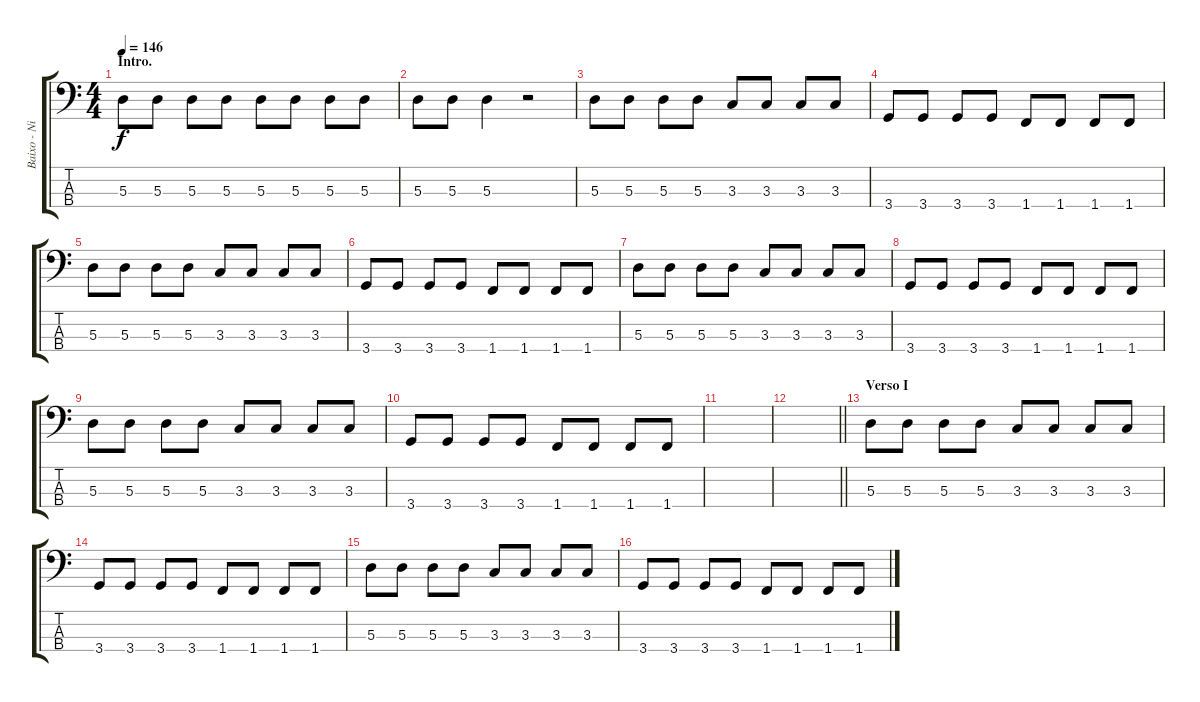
\track ("Baixo - Nikola" "Baixo - Ni") {instrument electricbasspick}
\staff {score tabs}
\tuning (G2 D2 A1 E1) {hide}
\ts (4 4)
\section ("" "Intro.")
\tempo 146
\clef f4
\ks c
5.3.8{dy f instrument electricbasspick} 5.3.8 5.3.8 5.3.8 5.3.8 5.3.8 5.3.8 5.3.8 |
5.3.8 5.3.8 5.3.4 r.2 |
5.3.8 5.3.8 5.3.8 5.3.8 3.3.8 3.3.8 3.3.8 3.3.8 |
3.4.8 3.4.8 3.4.8 3.4.8 1.4.8 1.4.8 1.4.8 1.4.8 |
5.3.8 5.3.8 5.3.8 5.3.8 3.3.8 3.3.8 3.3.8 3.3.8 |
3.4.8 3.4.8 3.4.8 3.4.8 1.4.8 1.4.8 1.4.8 1.4.8 |
5.3.8 5.3.8 5.3.8 5.3.8 3.3.8 3.3.8 3.3.8 3.3.8 |
3.4.8 3.4.8 3.4.8 3.4.8 1.4.8 1.4.8 1.4.8 1.4.8 |
5.3.8 5.3.8 5.3.8 5.3.8 3.3.8 3.3.8 3.3.8 3.3.8 |
3.4.8 3.4.8 3.4.8 3.4.8 1.4.8 1.4.8 1.4.8 1.4.8 |
|
\barLineRight lightlight
|
\section ("" "Verso I")
5.3.8 5.3.8 5.3.8 5.3.8 3.3.8 3.3.8 3.3.8 3.3.8 |
3.4.8 3.4.8 3.4.8 3.4.8 1.4.8 1.4.8 1.4.8 1.4.8 |
5.3.8 5.3.8 5.3.8 5.3.8 3.3.8 3.3.8 3.3.8 3.3.8 |
3.4.8 3.4.8 3.4.8 3.4.8 1.4.8 1.4.8 1.4.8 1.4.8
